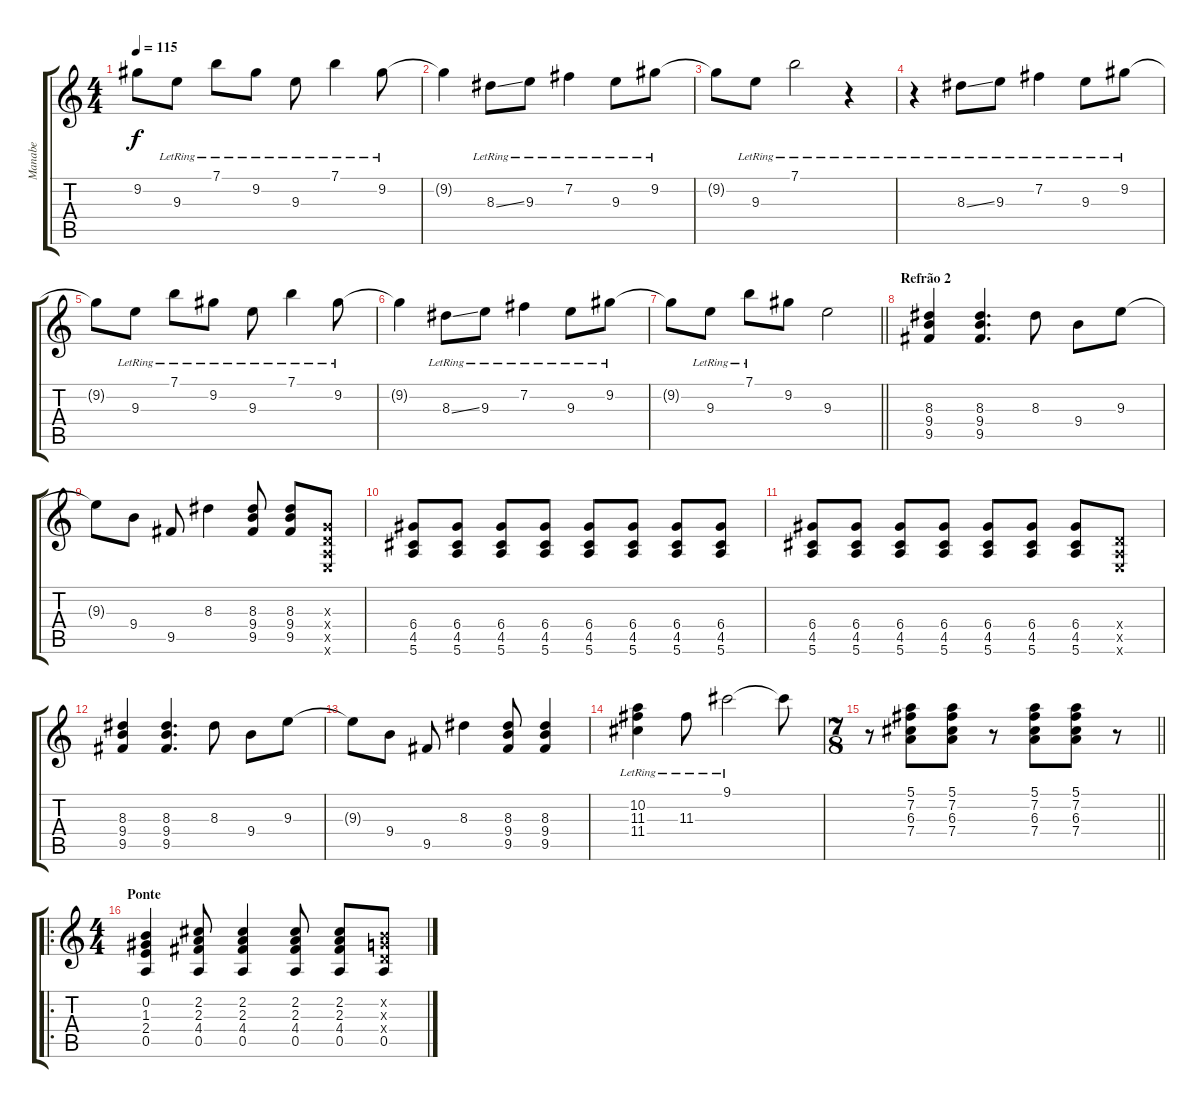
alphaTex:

\track ("Manabe" "Manabe") {instrument electricguitarjazz}
\staff {score tabs}
\tuning (E4 B3 G3 D3 A2 E2) {hide}
\ts (4 4)
\tempo 115
\clef g2
\ks c
9.2{t}.8{dy f} 9.3{lr}.8 7.1{lr}.8 9.2{lr}.8 9.3{lr}.8 7.1{lr}.4 9.2{lr}.8 |
9.2{t}.4 8.3{ss lr}.8 9.3{lr}.8 7.2{lr}.4 9.3{lr}.8 9.2{lr}.8 |
9.2{t}.8 9.3{lr}.8 7.1{lr}.2 r.4 |
r.4 8.3{ss lr}.8 9.3{lr}.8 7.2{lr}.4 9.3{lr}.8 9.2{lr}.8 |
9.2{t}.8 9.3{lr}.8 7.1{lr}.8 9.2{lr}.8 9.3{lr}.8 7.1{lr}.4 9.2{lr}.8 |
9.2{t}.4 8.3{ss lr}.8 9.3{lr}.8 7.2{lr}.4 9.3{lr}.8 9.2{lr}.8 |
\barLineRight lightlight
9.2{t}.8 9.3{lr}.8 7.1{lr}.8 9.2.8 9.3.2 |
\section ("" "Refrão 2")
(8.3 9.4 9.5).4 (8.3 9.4 9.5).4{d} 8.3.8 9.4.8 9.3.8 |
9.3{t}.8 9.4.8 9.5.8 8.3.4 (8.3 9.4 9.5).8 (8.3 9.4 9.5).8 (0.3{x} 0.4{x} 0.5{x} 0.6{x}).8 |
(6.4 4.5 5.6).8 (6.4 4.5 5.6).8 (6.4 4.5 5.6).8 (6.4 4.5 5.6).8 (6.4 4.5 5.6).8 (6.4 4.5 5.6).8 (6.4 4.5 5.6).8 (6.4 4.5 5.6).8 |
(6.4 4.5 5.6).8 (6.4 4.5 5.6).8 (6.4 4.5 5.6).8 (6.4 4.5 5.6).8 (6.4 4.5 5.6).8 (6.4 4.5 5.6).8 (6.4 4.5 5.6).8 (0.4{x} 0.5{x} 0.6{x}).8 |
(8.3 9.4 9.5).4 (8.3 9.4 9.5).4{d} 8.3.8 9.4.8 9.3.8 |
9.3{t}.8 9.4.8 9.5.8 8.3.4 (8.3 9.4 9.5).8 (8.3 9.4 9.5).4 |
(10.2{lr} 11.3 11.4{lr}).4 11.3{lr}.8 9.1{lr}.2 9.1{t}.8 |
\ts (7 8)
\barLineRight lightlight
r.8 (5.1 7.2 6.3 7.4).8 (5.1 7.2 6.3 7.4).8 r.8 (5.1 7.2 6.3 7.4).8 (5.1 7.2 6.3 7.4).8 r.8 |
\ro
\ts (4 4)
\section ("" "Ponte")
(0.2 1.3 2.4 0.5).4 (2.2 2.3 4.4 0.5).8 (2.2 2.3 4.4 0.5).4 (2.2 2.3 4.4 0.5).8 (2.2 2.3 4.4 0.5).8 (0.2{x} 0.3{x} 0.4{x} 0.5).8
